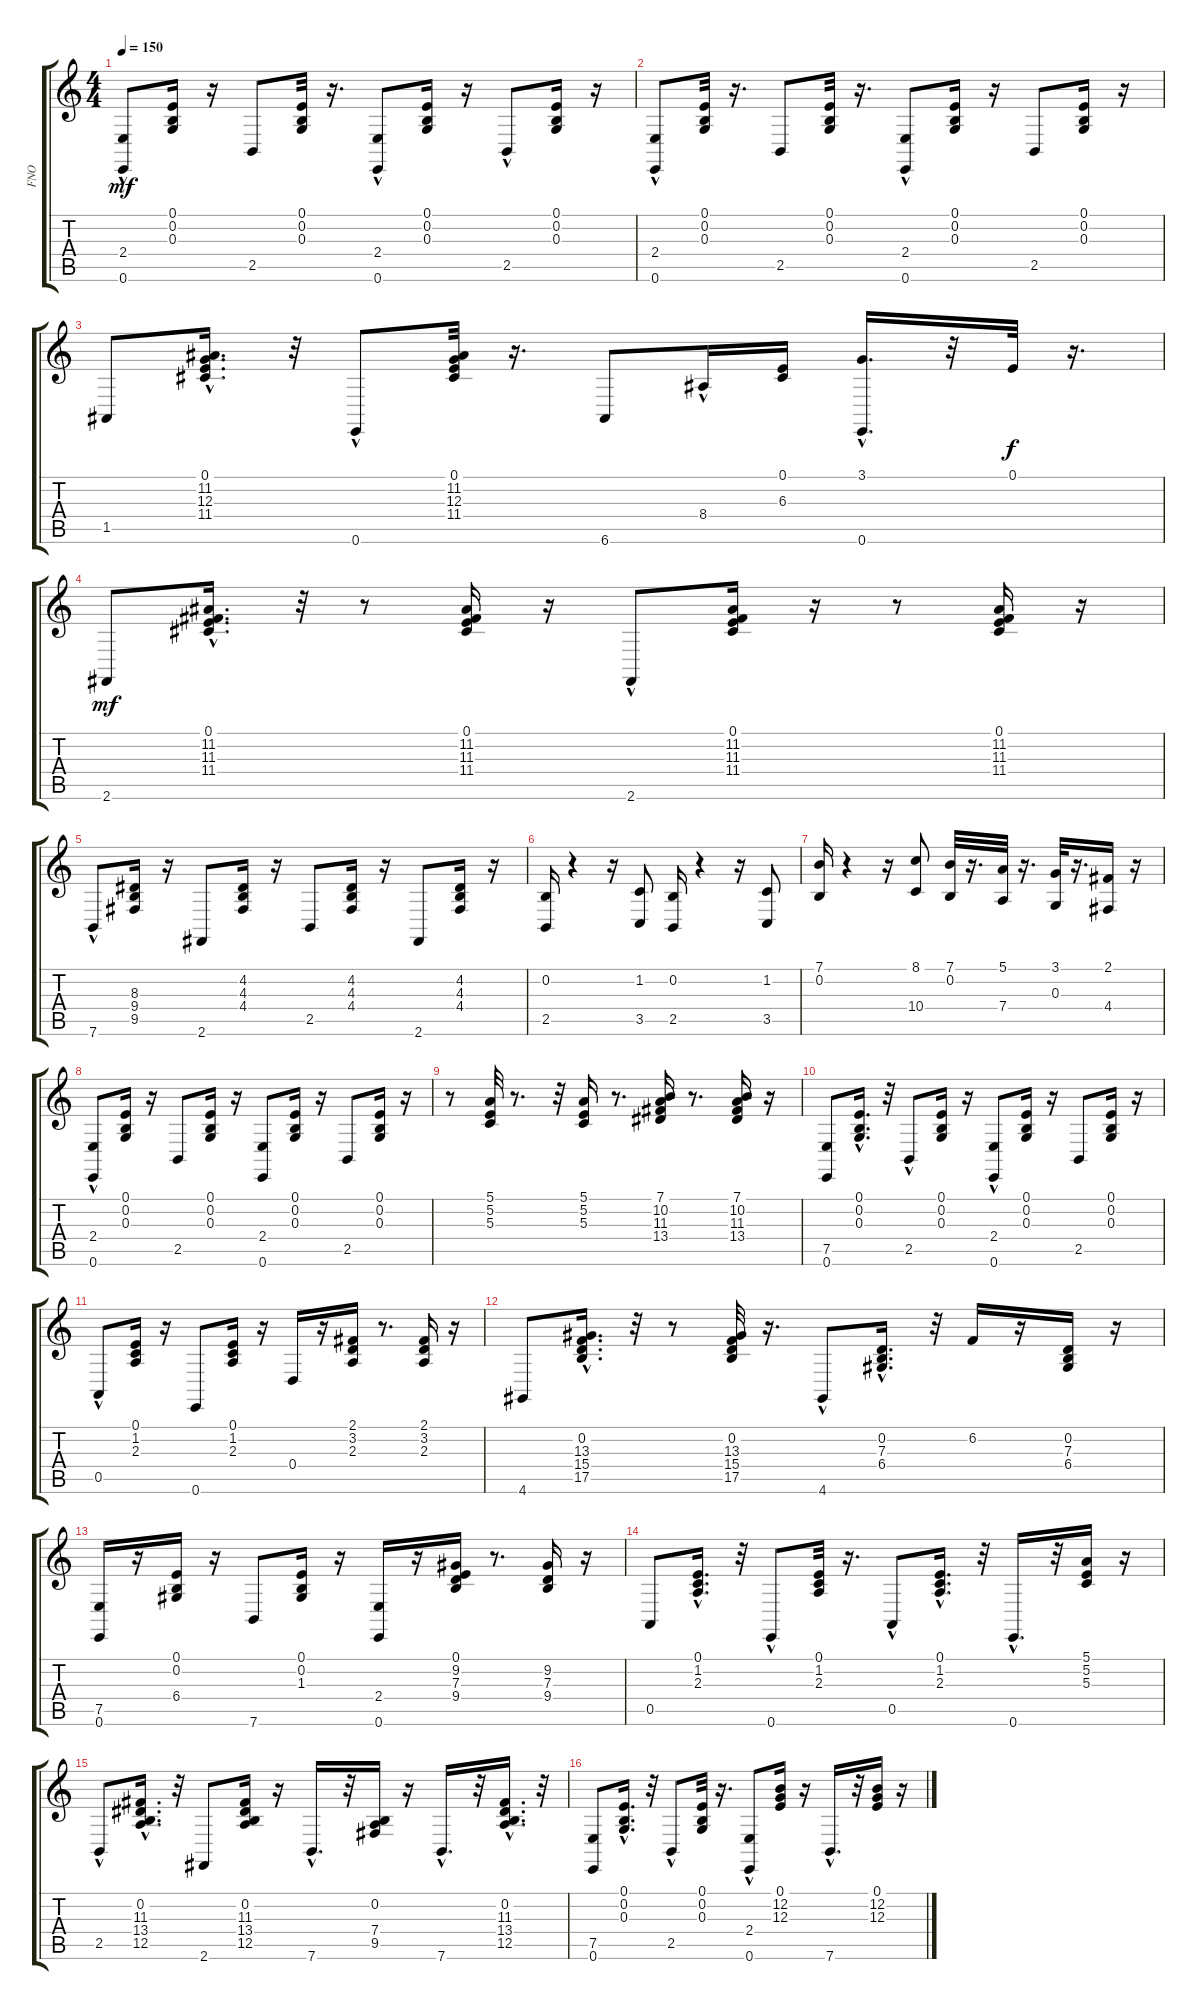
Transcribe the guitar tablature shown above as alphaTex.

\track ("FNO" "FNO") {instrument brightacousticpiano}
\staff {score tabs}
\tuning (E4 B3 G3 D3 A2 E2) {hide}
\ts (4 4)
\tempo 150
\clef g2
\ks c
(2.4{hac} 0.6).8{dy mf} (0.1 0.2 0.3).16 r.16 2.5.8 (0.1 0.2 0.3).32 r.16{d} (2.4{hac} 0.6{hac}).8 (0.1 0.2 0.3).16 r.16 2.5{hac}.8 (0.1 0.2 0.3).16 r.16 |
(2.4{hac} 0.6{hac}).8 (0.1 0.2 0.3).32 r.16{d} 2.5.8 (0.1 0.2 0.3).32 r.16{d} (2.4{hac} 0.6{hac}).8 (0.1 0.2 0.3).16 r.16 2.5.8 (0.1 0.2 0.3).16 r.16 |
1.5.8 (0.1 11.2{hac} 12.3{hac} 11.4{hac}).16{d} r.32 0.6{hac}.8 (0.1 11.2 12.3 11.4).32 r.16{d} 6.6.8 8.4{hac}.16 (0.1 6.3).16 (3.1 0.6{hac}).16{d} r.32 0.1.32{dy f} r.16{d} |
2.6.8{dy mf} (0.1 11.2{hac} 11.3{hac} 11.4{hac}).16{d} r.32 r.8 (0.1 11.2 11.3 11.4).16 r.16 2.6{hac}.8 (0.1 11.2 11.3 11.4).16 r.16 r.8 (0.1 11.2 11.3 11.4).16 r.16 |
7.6{hac}.8 (8.3 9.4 9.5).16 r.16 2.6.8 (4.2 4.3 4.4).16 r.16 2.5.8 (4.2 4.3 4.4).16 r.16 2.6.8 (4.2 4.3 4.4).16 r.16 |
(0.2 2.5).16 r.4 r.16 (1.2 3.5).8 (0.2 2.5).16 r.4 r.16 (1.2 3.5).8 |
(7.1 0.2).16 r.4 r.16 (8.1 10.4).8 (7.1 0.2).32 r.16{d} (5.1 7.4).32 r.16{d} (3.1 0.3).32 r.16{d} (2.1 4.4).16 r.16 |
(2.4{hac} 0.6{hac}).8 (0.1 0.2 0.3).16 r.16 2.5.8 (0.1 0.2 0.3).16 r.16 (2.4 0.6).8 (0.1 0.2 0.3).16 r.16 2.5.8 (0.1 0.2 0.3).16 r.16 |
r.8 (5.1 5.2 5.3).32 r.8{d} r.32 (5.1 5.2 5.3).16 r.8{d} (7.1 10.2 11.3 13.4).16 r.8{d} (7.1 10.2 11.3 13.4).16 r.16 |
(7.5 0.6).8 (0.1 0.2{hac} 0.3{hac}).16{d} r.32 2.5{hac}.8 (0.1 0.2 0.3).16 r.16 (2.4{hac} 0.6{hac}).8 (0.1 0.2 0.3).16 r.16 2.5.8 (0.1 0.2 0.3).16 r.16 |
0.5{hac}.8 (0.1 1.2 2.3).16 r.16 0.6.8 (0.1 1.2 2.3).16 r.16 0.4.16 r.16 (2.1 3.2 2.3).16 r.8{d} (2.1 3.2 2.3).16 r.16 |
4.6.8 (0.2{hac} 13.3{hac} 15.4{hac} 17.5{hac}).16{d} r.32 r.8 (0.2 13.3 15.4 17.5).32 r.16{d} 4.6{hac}.8 (0.2 7.3 6.4{hac}).16{d} r.32 6.2.16 r.16 (0.2 7.3 6.4).16 r.16 |
(7.5 0.6).16 r.16 (0.1 0.2 6.4).16 r.16 7.6.8 (0.1 0.2 1.3).16 r.16 (2.4 0.6).16 r.16 (0.1 9.2 7.3 9.4).16 r.8{d} (9.2 7.3 9.4).16 r.16 |
0.5.8 (0.1 1.2{hac} 2.3{hac}).16{d} r.32 0.6{hac}.8 (0.1 1.2 2.3).32 r.16{d} 0.5{hac}.8 (0.1 1.2 2.3{hac}).16{d} r.32 0.6{hac}.16{d} r.32 (5.1 5.2 5.3).16 r.16 |
2.5{hac}.8 (0.2{hac} 11.3{hac} 13.4{hac} 12.5{hac}).16{d} r.32 2.6.8 (0.2 11.3 13.4 12.5).16 r.16 7.6{hac}.16{d} r.32 (0.2 7.4 9.5).16 r.16 7.6{hac}.16{d} r.32 (0.2{hac} 11.3{hac} 13.4{hac} 12.5{hac}).16{d} r.32 |
(7.5 0.6).8 (0.1 0.2{hac} 0.3{hac}).16{d} r.32 2.5{hac}.8 (0.1 0.2 0.3).32 r.16{d} (2.4 0.6{hac}).8 (0.1 12.2 12.3).16 r.16 7.6{hac}.16{d} r.32 (0.1 12.2 12.3).16 r.16
